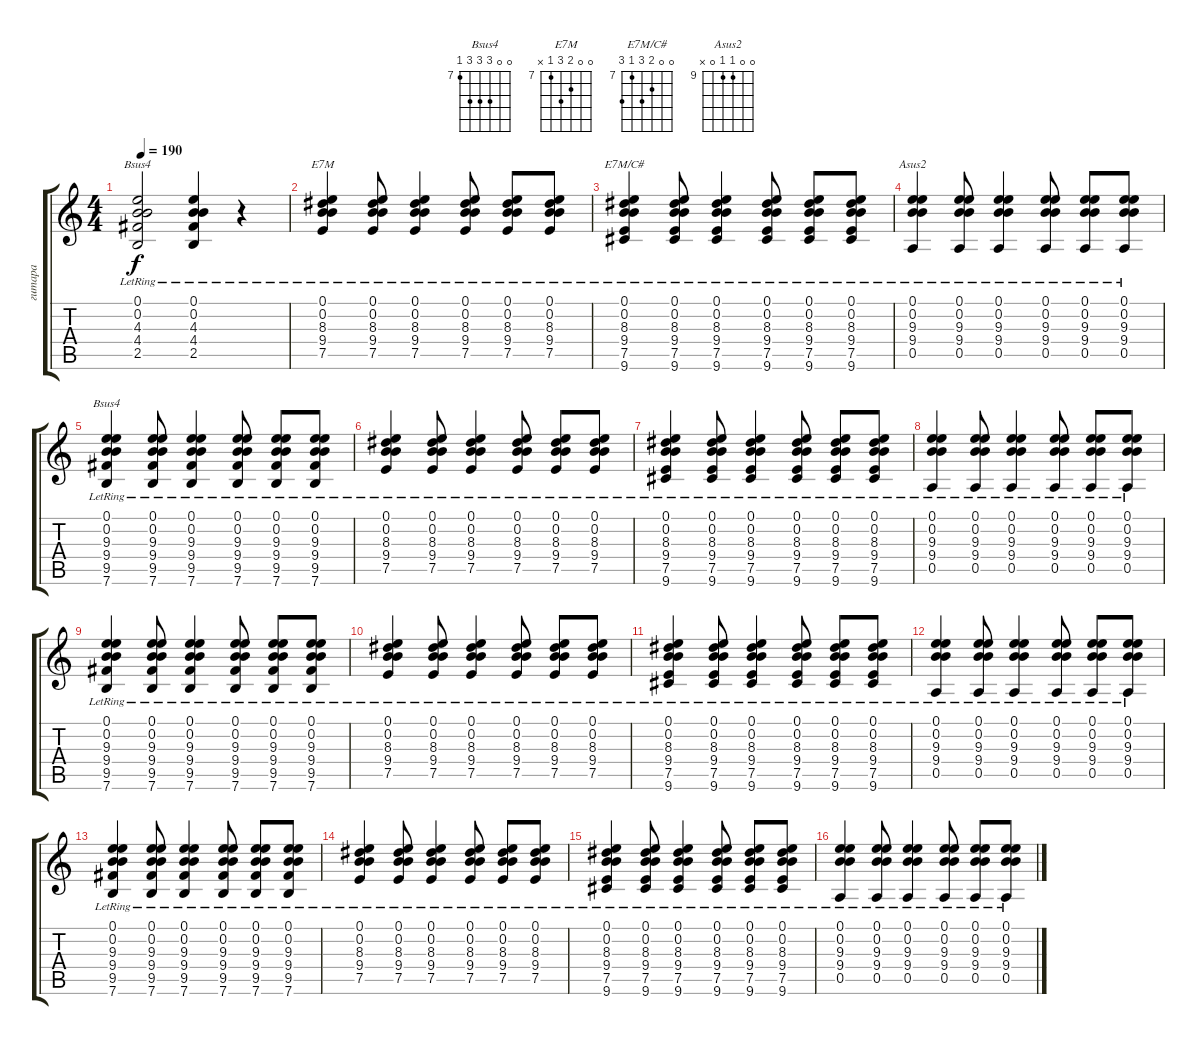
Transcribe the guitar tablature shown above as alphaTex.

\track ("гитара" "гитара") {instrument acousticguitarnylon}
\staff {score tabs}
\tuning (E4 B3 G3 D3 A2 E2) {hide}
\chord ("Bsus4" 0 0 4 4 2 x)
\chord ("E7M" 0 0 8 9 7 x) {firstfret 7}
\chord ("E7M/C#" 0 0 8 9 7 9) {firstfret 7}
\chord ("Asus2" 0 0 9 9 0 x) {firstfret 9}
\chord ("Bsus4" 0 0 9 9 9 7) {firstfret 7}
\ts (4 4)
\tempo 190
\clef g2
\ks c
(0.1{lr} 0.2{lr} 4.3{lr} 4.4{lr} 2.5{lr}).2{ch "Bsus4" dy f} (0.1{lr} 0.2{lr} 4.3{lr} 4.4{lr} 2.5{lr}).4 r.4 |
(0.1{lr} 0.2{lr} 8.3{lr} 9.4{lr} 7.5{lr}).4{ch "E7M"} (0.1{lr} 0.2{lr} 8.3{lr} 9.4{lr} 7.5{lr}).8 (0.1{lr} 0.2{lr} 8.3{lr} 9.4{lr} 7.5{lr}).4 (0.1{lr} 0.2{lr} 8.3{lr} 9.4{lr} 7.5{lr}).8 (0.1{lr} 0.2{lr} 8.3{lr} 9.4{lr} 7.5{lr}).8 (0.1{lr} 0.2{lr} 8.3{lr} 9.4{lr} 7.5{lr}).8 |
(0.1{lr} 0.2{lr} 8.3{lr} 9.4{lr} 7.5{lr} 9.6{lr}).4{ch "E7M/C#"} (0.1{lr} 0.2{lr} 8.3{lr} 9.4{lr} 7.5{lr} 9.6{lr}).8 (0.1{lr} 0.2{lr} 8.3{lr} 9.4{lr} 7.5{lr} 9.6{lr}).4 (0.1{lr} 0.2{lr} 8.3{lr} 9.4{lr} 7.5{lr} 9.6{lr}).8 (0.1{lr} 0.2{lr} 8.3{lr} 9.4{lr} 7.5{lr} 9.6{lr}).8 (0.1{lr} 0.2{lr} 8.3{lr} 9.4{lr} 7.5{lr} 9.6{lr}).8 |
(0.1{lr} 0.2{lr} 9.3{lr} 9.4{lr} 0.5{lr}).4{ch "Asus2"} (0.1{lr} 0.2{lr} 9.3{lr} 9.4{lr} 0.5{lr}).8 (0.1{lr} 0.2{lr} 9.3{lr} 9.4{lr} 0.5{lr}).4 (0.1{lr} 0.2{lr} 9.3{lr} 9.4{lr} 0.5{lr}).8 (0.1{lr} 0.2{lr} 9.3{lr} 9.4{lr} 0.5{lr}).8 (0.1{lr} 0.2{lr} 9.3{lr} 9.4{lr} 0.5{lr}).8 |
(0.1{lr} 0.2{lr} 9.3{lr} 9.4{lr} 9.5{lr} 7.6{lr}).4{ch "Bsus4"} (0.1{lr} 0.2{lr} 9.3{lr} 9.4{lr} 9.5{lr} 7.6{lr}).8 (0.1{lr} 0.2{lr} 9.3{lr} 9.4{lr} 9.5{lr} 7.6{lr}).4 (0.1{lr} 0.2{lr} 9.3{lr} 9.4{lr} 9.5{lr} 7.6{lr}).8 (0.1{lr} 0.2{lr} 9.3{lr} 9.4{lr} 9.5{lr} 7.6{lr}).8 (0.1{lr} 0.2{lr} 9.3{lr} 9.4{lr} 9.5{lr} 7.6{lr}).8 |
(0.1{lr} 0.2{lr} 8.3{lr} 9.4{lr} 7.5{lr}).4 (0.1{lr} 0.2{lr} 8.3{lr} 9.4{lr} 7.5{lr}).8 (0.1{lr} 0.2{lr} 8.3{lr} 9.4{lr} 7.5{lr}).4 (0.1{lr} 0.2{lr} 8.3{lr} 9.4{lr} 7.5{lr}).8 (0.1{lr} 0.2{lr} 8.3{lr} 9.4{lr} 7.5{lr}).8 (0.1{lr} 0.2{lr} 8.3{lr} 9.4{lr} 7.5{lr}).8 |
(0.1{lr} 0.2{lr} 8.3{lr} 9.4{lr} 7.5{lr} 9.6{lr}).4 (0.1{lr} 0.2{lr} 8.3{lr} 9.4{lr} 7.5{lr} 9.6{lr}).8 (0.1{lr} 0.2{lr} 8.3{lr} 9.4{lr} 7.5{lr} 9.6{lr}).4 (0.1{lr} 0.2{lr} 8.3{lr} 9.4{lr} 7.5{lr} 9.6{lr}).8 (0.1{lr} 0.2{lr} 8.3{lr} 9.4{lr} 7.5{lr} 9.6{lr}).8 (0.1{lr} 0.2{lr} 8.3{lr} 9.4{lr} 7.5{lr} 9.6{lr}).8 |
(0.1{lr} 0.2{lr} 9.3{lr} 9.4{lr} 0.5{lr}).4 (0.1{lr} 0.2{lr} 9.3{lr} 9.4{lr} 0.5{lr}).8 (0.1{lr} 0.2{lr} 9.3{lr} 9.4{lr} 0.5{lr}).4 (0.1{lr} 0.2{lr} 9.3{lr} 9.4{lr} 0.5{lr}).8 (0.1{lr} 0.2{lr} 9.3{lr} 9.4{lr} 0.5{lr}).8 (0.1{lr} 0.2{lr} 9.3{lr} 9.4{lr} 0.5{lr}).8 |
(0.1{lr} 0.2{lr} 9.3{lr} 9.4{lr} 9.5{lr} 7.6{lr}).4 (0.1{lr} 0.2{lr} 9.3{lr} 9.4{lr} 9.5{lr} 7.6{lr}).8 (0.1{lr} 0.2{lr} 9.3{lr} 9.4{lr} 9.5{lr} 7.6{lr}).4 (0.1{lr} 0.2{lr} 9.3{lr} 9.4{lr} 9.5{lr} 7.6{lr}).8 (0.1{lr} 0.2{lr} 9.3{lr} 9.4{lr} 9.5{lr} 7.6{lr}).8 (0.1{lr} 0.2{lr} 9.3{lr} 9.4{lr} 9.5{lr} 7.6{lr}).8 |
(0.1{lr} 0.2{lr} 8.3{lr} 9.4{lr} 7.5{lr}).4 (0.1{lr} 0.2{lr} 8.3{lr} 9.4{lr} 7.5{lr}).8 (0.1{lr} 0.2{lr} 8.3{lr} 9.4{lr} 7.5{lr}).4 (0.1{lr} 0.2{lr} 8.3{lr} 9.4{lr} 7.5{lr}).8 (0.1{lr} 0.2{lr} 8.3{lr} 9.4{lr} 7.5{lr}).8 (0.1{lr} 0.2{lr} 8.3{lr} 9.4{lr} 7.5{lr}).8 |
(0.1{lr} 0.2{lr} 8.3{lr} 9.4{lr} 7.5{lr} 9.6{lr}).4 (0.1{lr} 0.2{lr} 8.3{lr} 9.4{lr} 7.5{lr} 9.6{lr}).8 (0.1{lr} 0.2{lr} 8.3{lr} 9.4{lr} 7.5{lr} 9.6{lr}).4 (0.1{lr} 0.2{lr} 8.3{lr} 9.4{lr} 7.5{lr} 9.6{lr}).8 (0.1{lr} 0.2{lr} 8.3{lr} 9.4{lr} 7.5{lr} 9.6{lr}).8 (0.1{lr} 0.2{lr} 8.3{lr} 9.4{lr} 7.5{lr} 9.6{lr}).8 |
(0.1{lr} 0.2{lr} 9.3{lr} 9.4{lr} 0.5{lr}).4 (0.1{lr} 0.2{lr} 9.3{lr} 9.4{lr} 0.5{lr}).8 (0.1{lr} 0.2{lr} 9.3{lr} 9.4{lr} 0.5{lr}).4 (0.1{lr} 0.2{lr} 9.3{lr} 9.4{lr} 0.5{lr}).8 (0.1{lr} 0.2{lr} 9.3{lr} 9.4{lr} 0.5{lr}).8 (0.1{lr} 0.2{lr} 9.3{lr} 9.4{lr} 0.5{lr}).8 |
(0.1{lr} 0.2{lr} 9.3{lr} 9.4{lr} 9.5{lr} 7.6{lr}).4 (0.1{lr} 0.2{lr} 9.3{lr} 9.4{lr} 9.5{lr} 7.6{lr}).8 (0.1{lr} 0.2{lr} 9.3{lr} 9.4{lr} 9.5{lr} 7.6{lr}).4 (0.1{lr} 0.2{lr} 9.3{lr} 9.4{lr} 9.5{lr} 7.6{lr}).8 (0.1{lr} 0.2{lr} 9.3{lr} 9.4{lr} 9.5{lr} 7.6{lr}).8 (0.1{lr} 0.2{lr} 9.3{lr} 9.4{lr} 9.5{lr} 7.6{lr}).8 |
(0.1{lr} 0.2{lr} 8.3{lr} 9.4{lr} 7.5{lr}).4 (0.1{lr} 0.2{lr} 8.3{lr} 9.4{lr} 7.5{lr}).8 (0.1{lr} 0.2{lr} 8.3{lr} 9.4{lr} 7.5{lr}).4 (0.1{lr} 0.2{lr} 8.3{lr} 9.4{lr} 7.5{lr}).8 (0.1{lr} 0.2{lr} 8.3{lr} 9.4{lr} 7.5{lr}).8 (0.1{lr} 0.2{lr} 8.3{lr} 9.4{lr} 7.5{lr}).8 |
(0.1{lr} 0.2{lr} 8.3{lr} 9.4{lr} 7.5{lr} 9.6{lr}).4 (0.1{lr} 0.2{lr} 8.3{lr} 9.4{lr} 7.5{lr} 9.6{lr}).8 (0.1{lr} 0.2{lr} 8.3{lr} 9.4{lr} 7.5{lr} 9.6{lr}).4 (0.1{lr} 0.2{lr} 8.3{lr} 9.4{lr} 7.5{lr} 9.6{lr}).8 (0.1{lr} 0.2{lr} 8.3{lr} 9.4{lr} 7.5{lr} 9.6{lr}).8 (0.1{lr} 0.2{lr} 8.3{lr} 9.4{lr} 7.5{lr} 9.6{lr}).8 |
(0.1{lr} 0.2{lr} 9.3{lr} 9.4{lr} 0.5{lr}).4 (0.1{lr} 0.2{lr} 9.3{lr} 9.4{lr} 0.5{lr}).8 (0.1{lr} 0.2{lr} 9.3{lr} 9.4{lr} 0.5{lr}).4 (0.1{lr} 0.2{lr} 9.3{lr} 9.4{lr} 0.5{lr}).8 (0.1{lr} 0.2{lr} 9.3{lr} 9.4{lr} 0.5{lr}).8 (0.1{lr} 0.2{lr} 9.3{lr} 9.4{lr} 0.5{lr}).8
